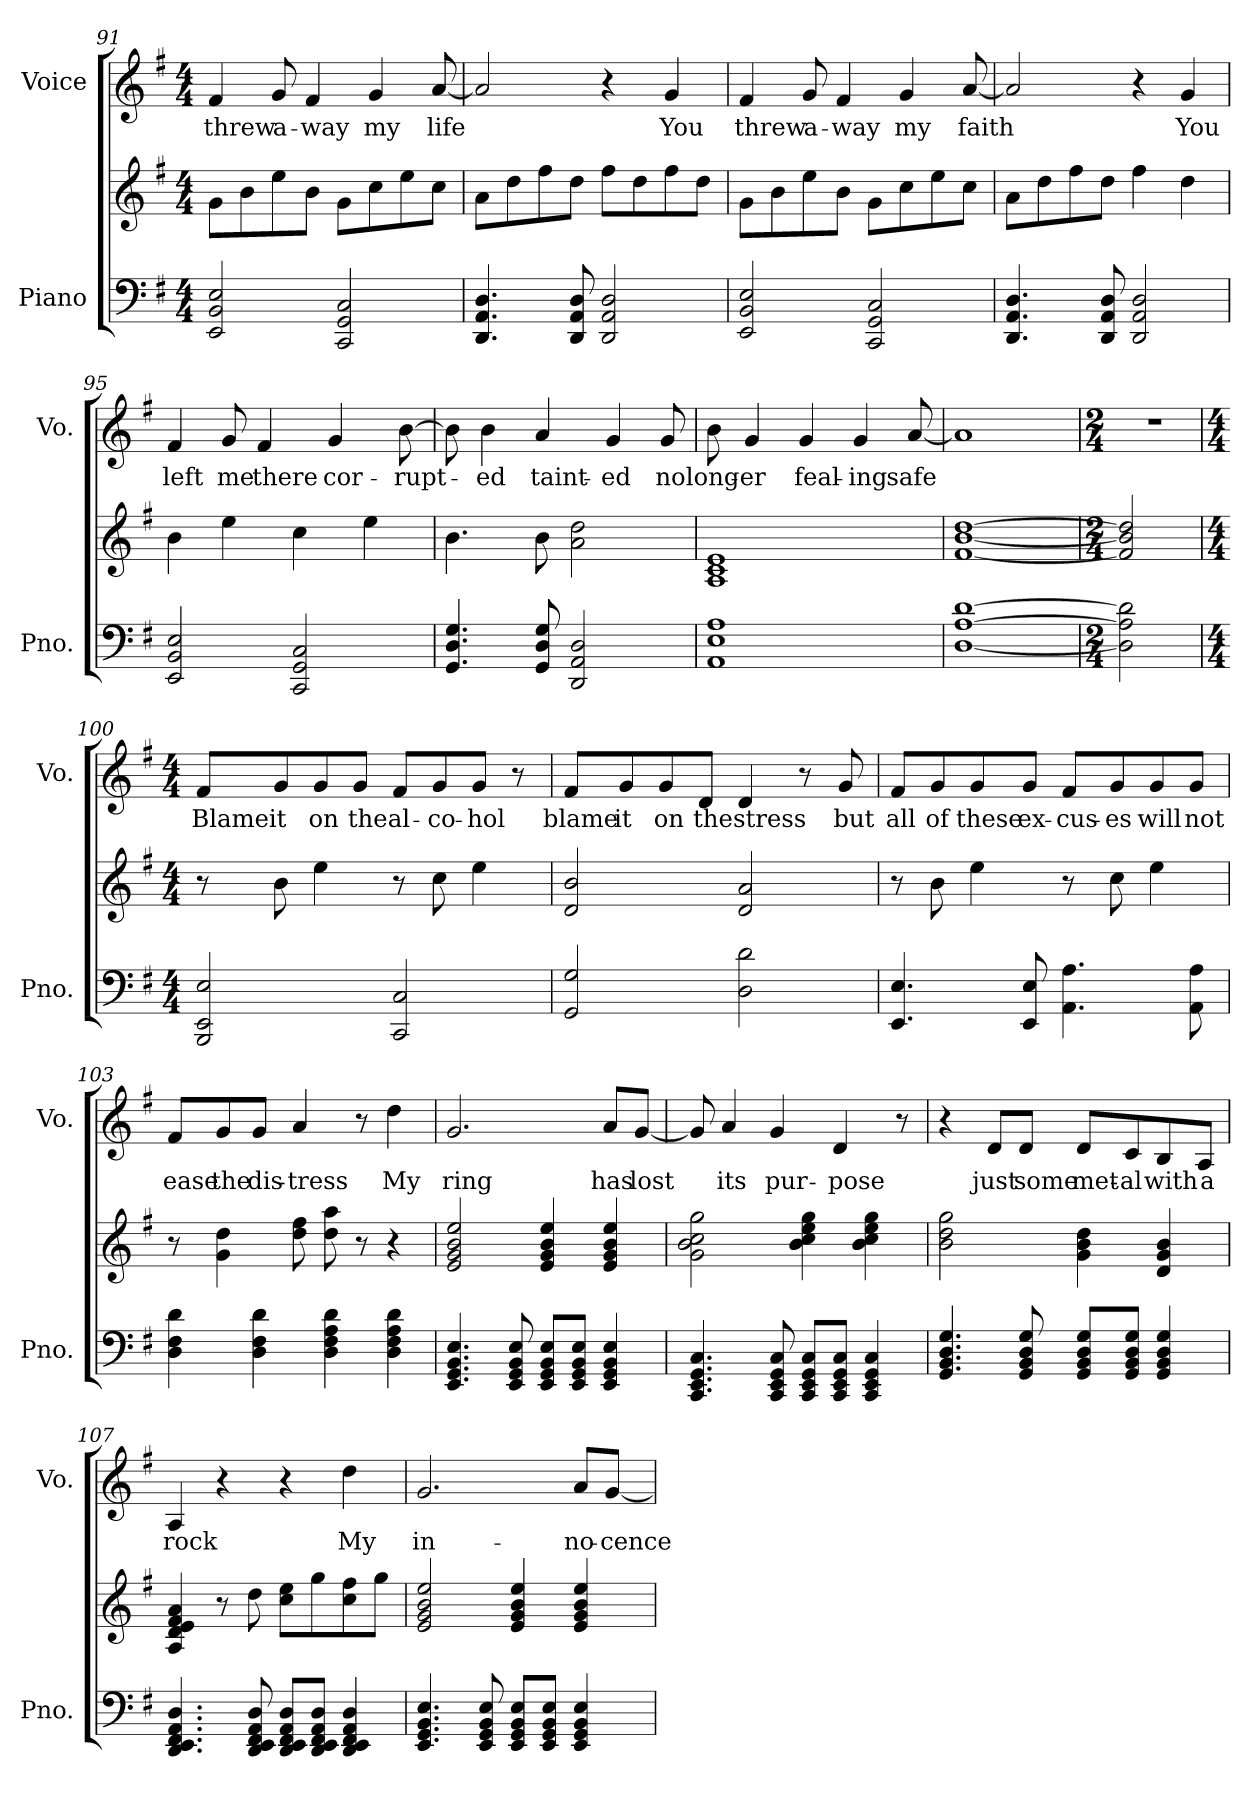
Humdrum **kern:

**kern	**kern	**kern	**text
*part2	*part2	*part1	*part1
*staff3	*staff2	*staff1	*staff1
*I"Piano	*	*I"Voice	*
*I'Pno.	*	*I'Vo.	*
!!LO:PB:g=z
*clefF4	*clefG2	*clefG2	*
*k[f#]	*k[f#]	*k[f#]	*
*M4/4	*M4/4	*M4/4	*
=91	=91	=91	=91
2EE/ 2BB/ 2E/	8g\L	4f#/	threw
.	8b\	.	.
.	8ee\	8g/	a-
.	8b\J	4f#/	-way
2CC/ 2GG/ 2C/	8g\L	.	.
.	8cc\	4g/	my
.	8ee\	.	.
.	8cc\J	[8a/	life
=92	=92	=92	=92
4.DD/ 4.AA/ 4.D/	8a\L	2a/]	.
.	8dd\	.	.
.	8ff#\	.	.
8DD/ 8AA/ 8D/	8dd\J	.	.
2DD/ 2AA/ 2D/	8ff#\L	4r	.
.	8dd\	.	.
.	8ff#\	4g/	You
.	8dd\J	.	.
=93	=93	=93	=93
2EE/ 2BB/ 2E/	8g\L	4f#/	threw
.	8b\	.	.
.	8ee\	8g/	a-
.	8b\J	4f#/	-way
2CC/ 2GG/ 2C/	8g\L	.	.
.	8cc\	4g/	my
.	8ee\	.	.
.	8cc\J	[8a/	faith
=94	=94	=94	=94
4.DD/ 4.AA/ 4.D/	8a\L	2a/]	.
.	8dd\	.	.
.	8ff#\	.	.
8DD/ 8AA/ 8D/	8dd\J	.	.
2DD/ 2AA/ 2D/	4ff#\	4r	.
.	4dd\	4g/	You
!!LO:LB:g=z
=95	=95	=95	=95
2EE/ 2BB/ 2E/	4b\	4f#/	left
.	4ee\	8g/	me
.	.	4f#/	there
2CC/ 2GG/ 2C/	4cc\	.	.
.	.	4g/	cor-
.	4ee\	.	.
.	.	[8b\	-rupt-
=96	=96	=96	=96
4.GG/ 4.D/ 4.G/	4.b\	8b\]	.
.	.	4b\	-ed
8GG/ 8D/ 8G/	8b\	4a/	taint-
2DD/ 2AA/ 2D/	2a\ 2dd\	.	.
.	.	4g/	-ed
.	.	8g/	no
=97	=97	=97	=97
1AA 1E 1A	1A 1c 1e	8b\	long-
.	.	4g/	-er
.	.	4g/	feal-
.	.	4g/	-ing
.	.	[8a/	safe
=98	=98	=98	=98
[1D [1A [1d	[1f# [1b [1dd	1a]	.
=99	=99	=99	=99
*M2/4	*M2/4	*M2/4	*
2D\] 2A\] 2d\]	2f#/] 2b/] 2dd/]	2r	.
!!LO:LB:g=z
=100	=100	=100	=100
*M4/4	*M4/4	*M4/4	*
2BBB/ 2EE/ 2E/	8r	8f#/L	Blame
.	8b\	8g/	it
.	4ee\	8g/	on
.	.	8g/J	the
2CC/ 2C/	8r	8f#/L	al-
.	8cc\	8g/	-co-
.	4ee\	8g/J	-hol
.	.	8r	.
=101	=101	=101	=101
2GG/ 2G/	2d/ 2b/	8f#/L	blame
.	.	8g/	it
.	.	8g/	on
.	.	8d/J	the
2D\ 2d\	2d/ 2a/	4d/	stress
.	.	8r	.
.	.	8g/	but
=102	=102	=102	=102
4.EE/ 4.E/	8r	8f#/L	all
.	8b\	8g/	of
.	4ee\	8g/	these
8EE/ 8E/	.	8g/J	ex-
4.AA\ 4.A\	8r	8f#/L	-cus-
.	8cc\	8g/	-es
.	4ee\	8g/	will
8AA\ 8A\	.	8g/J	not
!!LO:PB:g=z
=103	=103	=103	=103
4D\ 4F#\ 4d\	8r	8f#/L	ease
.	4g\ 4dd\	8g/	the
4D\ 4F#\ 4d\	.	8g/J	dis-
.	8dd\ 8ff#\	4a/	-tress
4D\ 4F#\ 4A\ 4d\	8dd\ 8aa\	.	.
.	8r	8r	.
4D\ 4F#\ 4A\ 4d\	4r	4dd\	My
=104	=104	=104	=104
4.EE/ 4.GG/ 4.BB/ 4.E/	2e/ 2g/ 2b/ 2ee/	2.g/	ring
8EE/ 8GG/ 8BB/ 8E/	.	.	.
8EE/ 8GG/ 8BB/ 8E/L	4e/ 4g/ 4b/ 4ee/	.	.
8EE/ 8GG/ 8BB/ 8E/J	.	.	.
4EE/ 4GG/ 4BB/ 4E/	4e/ 4g/ 4b/ 4ee/	8a/L	has
.	.	[8g/J	lost
=105	=105	=105	=105
4.CC/ 4.EE/ 4.GG/ 4.C/	2g\ 2b\ 2cc\ 2gg\	8g/]	.
.	.	4a/	its
8CC/ 8EE/ 8GG/ 8C/	.	4g/	pur-
8CC/ 8EE/ 8GG/ 8C/L	4b\ 4cc\ 4ee\ 4gg\	.	.
8CC/ 8EE/ 8GG/ 8C/J	.	4d/	-pose
4CC/ 4EE/ 4GG/ 4C/	4b\ 4cc\ 4ee\ 4gg\	.	.
.	.	8r	.
!!LO:LB:g=z
=106	=106	=106	=106
4.GG/ 4.BB/ 4.D/ 4.G/	2b\ 2dd\ 2gg\	4r	.
.	.	8d/L	just
8GG/ 8BB/ 8D/ 8G/	.	8d/J	some
8GG/ 8BB/ 8D/ 8G/L	4g\ 4b\ 4dd\	8d/L	met-
8GG/ 8BB/ 8D/ 8G/J	.	8c/	-al
4GG/ 4BB/ 4D/ 4G/	4d/ 4g/ 4b/	8B/	with
.	.	8A/J	a
=107	=107	=107	=107
4.DD/ 4.EE/ 4.FF#/ 4.AA/ 4.D/	4A/ 4d/ 4e/ 4f#/ 4a/	4A/	rock
.	8r	4r	.
8DD/ 8EE/ 8FF#/ 8AA/ 8D/	8dd\	.	.
8DD/ 8EE/ 8FF#/ 8AA/ 8D/L	8cc\ 8ee\L	4r	.
8DD/ 8EE/ 8FF#/ 8AA/ 8D/J	8gg\	.	.
4DD/ 4EE/ 4FF#/ 4AA/ 4D/	8cc\ 8ff#\	4dd\	My
.	8gg\J	.	.
=108	=108	=108	=108
4.EE/ 4.GG/ 4.BB/ 4.E/	2e/ 2g/ 2b/ 2ee/	2.g/	in-
8EE/ 8GG/ 8BB/ 8E/	.	.	.
8EE/ 8GG/ 8BB/ 8E/L	4e/ 4g/ 4b/ 4ee/	.	.
8EE/ 8GG/ 8BB/ 8E/J	.	.	.
4EE/ 4GG/ 4BB/ 4E/	4e/ 4g/ 4b/ 4ee/	8a/L	-no-
.	.	[8g/J	-cence
=	=	=	=
*-	*-	*-	*-
